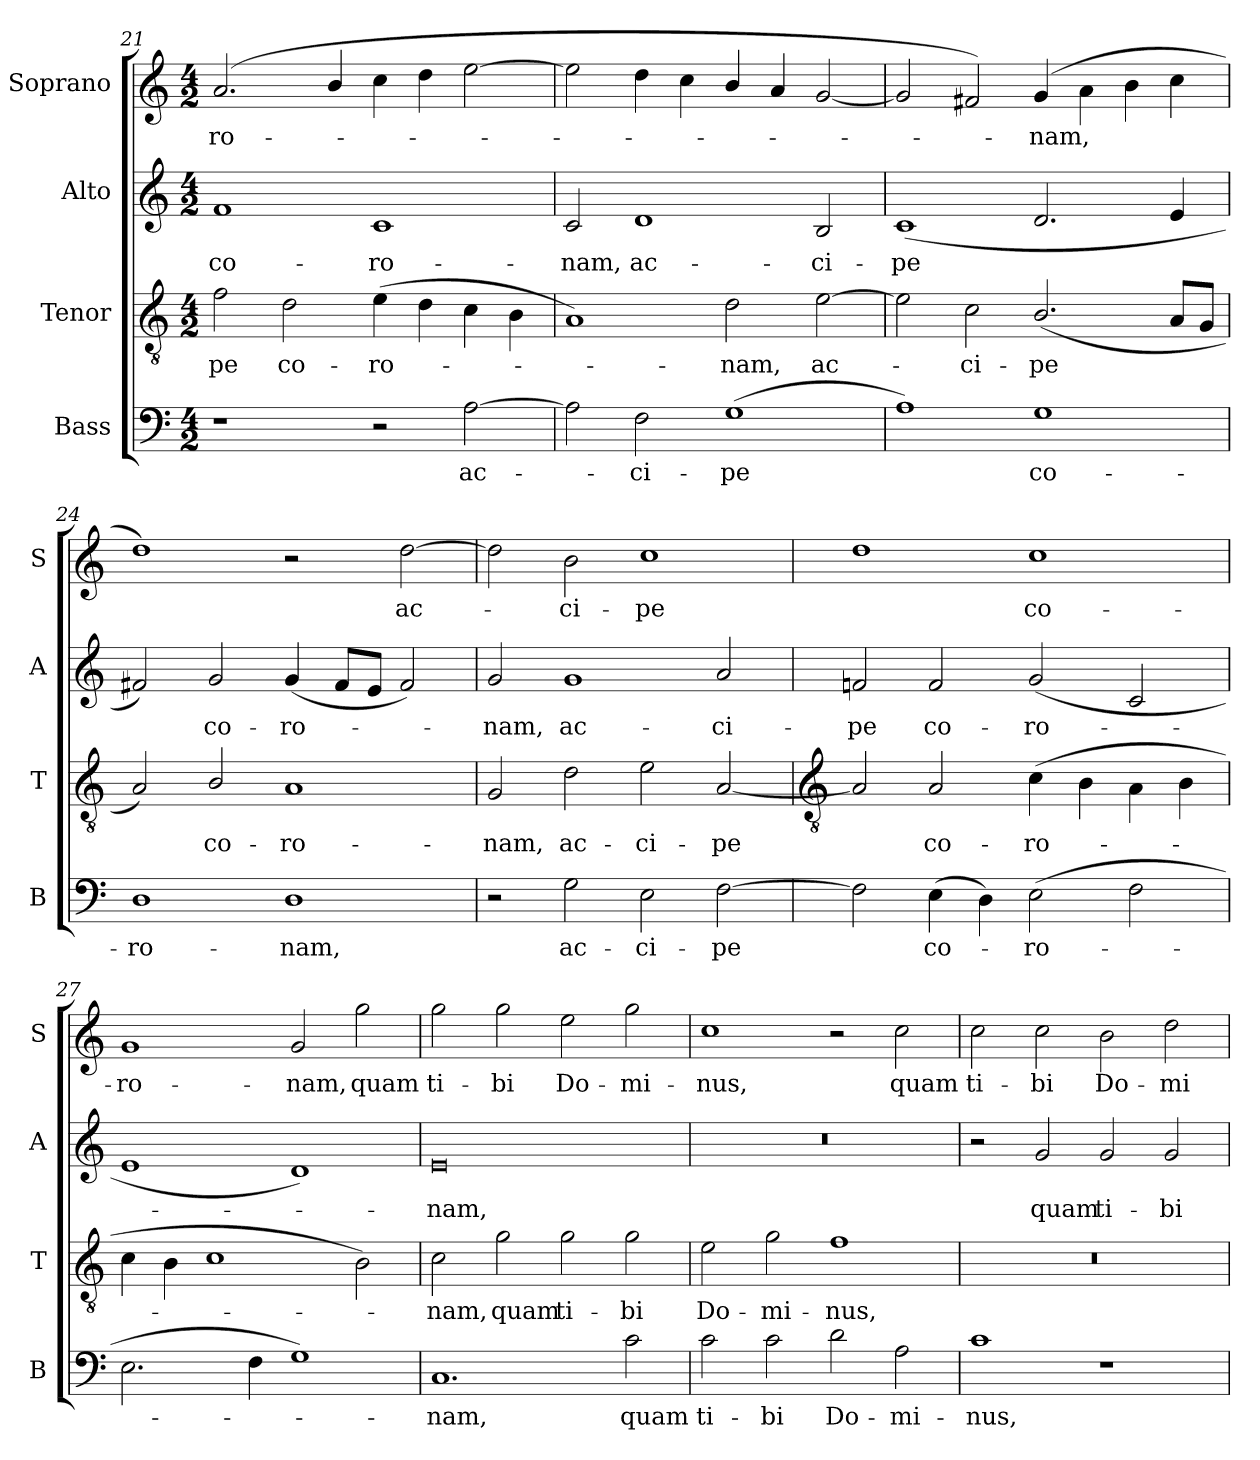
**kern	**text	**kern	**text	**kern	**text	**kern	**text
*part4	*part4	*part3	*part3	*part2	*part2	*part1	*part1
*staff4	*staff4	*staff3	*staff3	*staff2	*staff2	*staff1	*staff1
*I"Bass	*	*I"Tenor	*	*I"Alto	*	*I"Soprano	*
*I'B	*	*I'T	*	*I'A	*	*I'S	*
*clefF4	*	*clefGv2	*	*clefG2	*	*clefG2	*
*k[]	*	*k[]	*	*k[]	*	*k[]	*
*C:	*	*C:	*	*C:	*	*C:	*
*M4/2	*	*M4/2	*	*M4/2	*	*M4/2	*
=21	=21	=21	=21	=21	=21	=21	=21
!	!	!	!LO:LY:b	!	!LO:LY:b	!	!LO:LY:b
1r	.	2f	-pe	1f	co-	(<2.a	-ro-
!	!	!	!LO:LY:b	!	!	!	!
.	.	2d	co-	.	.	.	.
.	.	.	.	.	.	4b/	.
!	!	!	!LO:LY:b	!	!LO:LY:b	!	!
2r	.	(>4e	-ro-	1c	-ro-	4cc	.
.	.	4d	.	.	.	4dd	.
!	!LO:LY:b	!	!	!	!	!	!
[2A	ac-	4c	.	.	.	[2ee	.
.	.	4B	.	.	.	.	.
=22	=22	=22	=22	=22	=22	=22	=22
!	!	!	!	!	!LO:LY:b	!	!
2A]	.	1A)	.	2c	-nam,	2ee]	.
!	!LO:LY:b	!	!	!	!LO:LY:b	!	!
2F	ci-	.	.	1d	ac-	4dd	.
.	.	.	.	.	.	4cc	.
!	!LO:LY:b	!	!LO:LY:b	!	!	!	!
(>1G	-pe	2d	nam,	.	.	4b/	.
.	.	.	.	.	.	4a	.
!	!	!	!LO:LY:b	!	!LO:LY:b	!	!
.	.	[2e	ac-	2B	-ci-	[2g	.
=23	=23	=23	=23	=23	=23	=23	=23
!	!	!	!	!	!LO:LY:b	!	!
1A)	.	2e]	.	(<1c	-pe	2g]	.
!	!	!	!LO:LY:b	!	!	!	!
.	.	2c	ci-	.	.	2f#X)	.
!	!LO:LY:b	!	!LO:LY:b	!	!	!	!LO:LY:b
1G	co-	(<2.B/	-pe	2.d	.	(>4g	nam,
.	.	.	.	.	.	4a\	.
.	.	.	.	.	.	4b	.
.	.	8AL	.	4e	.	4cc	.
.	.	8GJ	.	.	.	.	.
=24	=24	=24	=24	=24	=24	=24	=24
!	!LO:LY:b	!	!	!	!	!	!
1D	-ro-	2A)	.	2f#X)	.	1dd\)	.
!	!	!	!LO:LY:b	!	!LO:LY:b	!	!
.	.	2B/	co-	2g	co-	.	.
!	!LO:LY:b	!	!LO:LY:b	!	!LO:LY:b	!	!
1D	-nam,	1A	-ro-	(<4g	-ro-	2r	.
.	.	.	.	8f#L	.	.	.
.	.	.	.	8eJ	.	.	.
!	!	!	!	!	!	!	!LO:LY:b
.	.	.	.	2f#)	.	[2dd	ac-
=25	=25	=25	=25	=25	=25	=25	=25
!	!	!	!LO:LY:b	!	!LO:LY:b	!	!
2r	.	2G	-nam,	2g	nam,	2dd]	.
!	!LO:LY:b	!	!LO:LY:b	!	!LO:LY:b	!	!LO:LY:b
2G	ac-	2d	ac-	1g	ac-	2b	ci-
!	!LO:LY:b	!	!LO:LY:b	!	!	!	!LO:LY:b
2E	-ci-	2e	-ci-	.	.	1cc	-pe
!	!LO:LY:b	!	!LO:LY:b	!	!LO:LY:b	!	!
[2F	-pe	[2A	-pe	2a	-ci-	.	.
!!LO:LB:g=z
=26	=26	=26	=26	=26	=26	=26	=26
*	*	*clefGv2	*	*	*	*	*
!	!	!	!	!	!LO:LY:b	!	!
2F]	.	2A]	.	2fn	-pe	1dd	.
!	!LO:LY:b	!	!LO:LY:b	!	!LO:LY:b	!	!
(>4E	co-	2A	co-	2f	co-	.	.
4D)	.	.	.	.	.	.	.
!	!LO:LY:b	!	!LO:LY:b	!	!LO:LY:b	!	!LO:LY:b
(>2E	ro-	(>4c	-ro-	(<2g	-ro-	1cc	co-
.	.	4B	.	.	.	.	.
2F	.	4A\	.	2c	.	.	.
.	.	4B	.	.	.	.	.
=27	=27	=27	=27	=27	=27	=27	=27
!	!	!	!	!	!	!	!LO:LY:b
2.E	.	4c	.	1e	.	1g	-ro-
.	.	4B	.	.	.	.	.
.	.	1c	.	.	.	.	.
4F	.	.	.	.	.	.	.
!	!	!	!	!	!	!	!LO:LY:b
1G)	.	.	.	1d)	.	2g	-nam,
!	!	!	!	!	!	!	!LO:LY:b
.	.	2B)	.	.	.	2gg	quam
=28	=28	=28	=28	=28	=28	=28	=28
!	!LO:LY:b	!	!LO:LY:b	!	!LO:LY:b	!	!LO:LY:b
1.C	nam,	2c	nam,	0e	nam,	2gg	ti-
!	!	!	!LO:LY:b	!	!	!	!LO:LY:b
.	.	2g	quam	.	.	2gg	-bi
!	!	!	!LO:LY:b	!	!	!	!LO:LY:b
.	.	2g	ti-	.	.	2ee	Do-
!	!LO:LY:b	!	!LO:LY:b	!	!	!	!LO:LY:b
2c	quam	2g	-bi	.	.	2gg	-mi-
=29	=29	=29	=29	=29	=29	=29	=29
!	!LO:LY:b	!	!LO:LY:b	!	!	!	!LO:LY:b
2c	ti-	2e	Do-	0r	.	1cc	-nus,
!	!LO:LY:b	!	!LO:LY:b	!	!	!	!
2c	-bi	2g	-mi-	.	.	.	.
!	!LO:LY:b	!	!LO:LY:b	!	!	!	!
2d	Do-	1f	-nus,	.	.	2r	.
!	!LO:LY:b	!	!	!	!	!	!LO:LY:b
2A	-mi-	.	.	.	.	2cc	quam
=30	=30	=30	=30	=30	=30	=30	=30
!	!LO:LY:b	!	!	!	!	!	!LO:LY:b
1c	-nus,	0r	.	2r	.	2cc	ti-
!	!	!	!	!	!LO:LY:b	!	!LO:LY:b
.	.	.	.	2g	quam	2cc	-bi
!	!	!	!	!	!LO:LY:b	!	!LO:LY:b
1r	.	.	.	2g	ti-	2b	Do-
!	!	!	!	!	!LO:LY:b	!	!LO:LY:b
.	.	.	.	2g	-bi	2dd	-mi-
=	=	=	=	=	=	=	=
*-	*-	*-	*-	*-	*-	*-	*-
